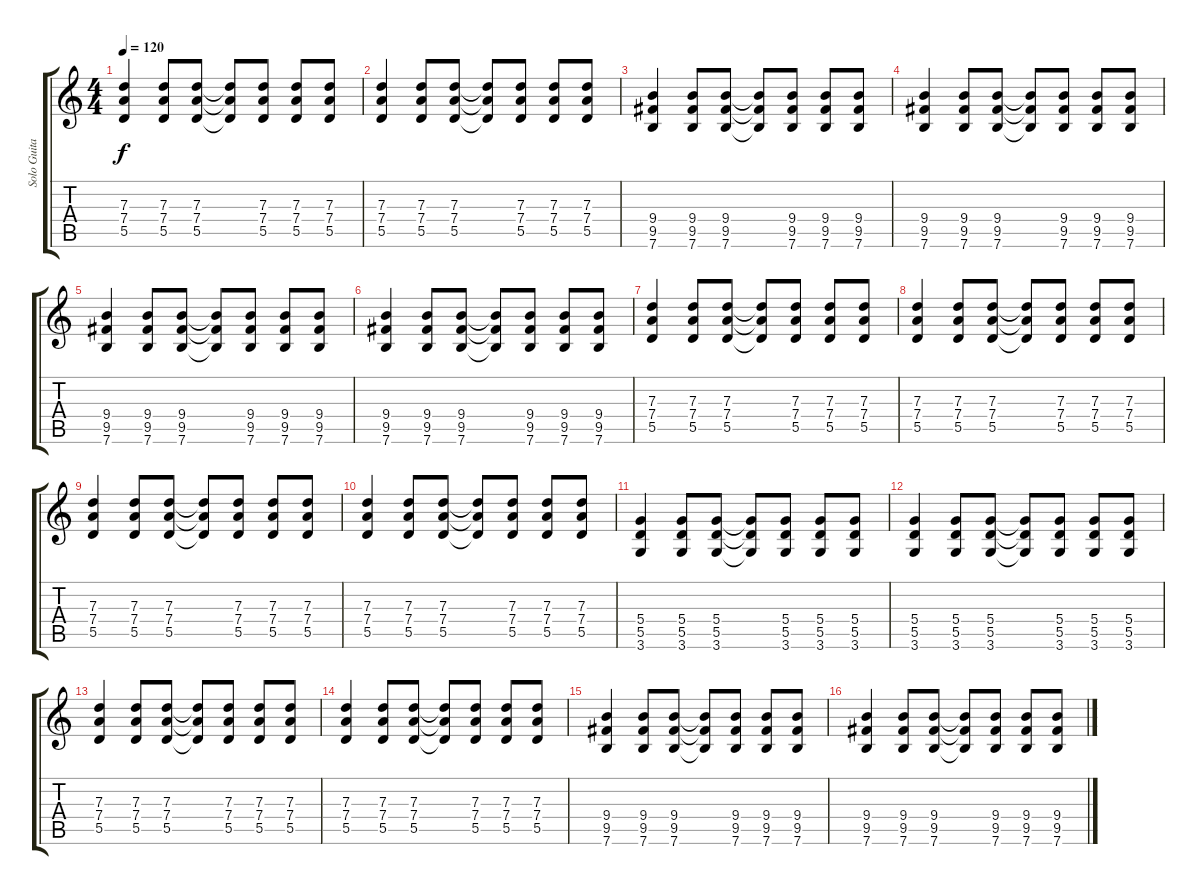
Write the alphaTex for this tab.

\track ("Solo Guitar" "Solo Guita") {instrument overdrivenguitar}
\staff {score tabs}
\tuning (E4 B3 G3 D3 A2 E2) {hide}
\ts (4 4)
\tempo 120
\clef g2
\ks c
(7.3 7.4 5.5).4{dy f} (7.3 7.4 5.5).8 (7.3 7.4 5.5).8 (7.3{t} 7.4{t} 5.5{t}).8 (7.3 7.4 5.5).8 (7.3 7.4 5.5).8 (7.3 7.4 5.5).8 |
(7.3 7.4 5.5).4 (7.3 7.4 5.5).8 (7.3 7.4 5.5).8 (7.3{t} 7.4{t} 5.5{t}).8 (7.3 7.4 5.5).8 (7.3 7.4 5.5).8 (7.3 7.4 5.5).8 |
(9.4 9.5 7.6).4 (9.4 9.5 7.6).8 (9.4 9.5 7.6).8 (9.4{t} 9.5{t} 7.6{t}).8 (9.4 9.5 7.6).8 (9.4 9.5 7.6).8 (9.4 9.5 7.6).8 |
(9.4 9.5 7.6).4 (9.4 9.5 7.6).8 (9.4 9.5 7.6).8 (9.4{t} 9.5{t} 7.6{t}).8 (9.4 9.5 7.6).8 (9.4 9.5 7.6).8 (9.4 9.5 7.6).8 |
(9.4 9.5 7.6).4 (9.4 9.5 7.6).8 (9.4 9.5 7.6).8 (9.4{t} 9.5{t} 7.6{t}).8 (9.4 9.5 7.6).8 (9.4 9.5 7.6).8 (9.4 9.5 7.6).8 |
(9.4 9.5 7.6).4 (9.4 9.5 7.6).8 (9.4 9.5 7.6).8 (9.4{t} 9.5{t} 7.6{t}).8 (9.4 9.5 7.6).8 (9.4 9.5 7.6).8 (9.4 9.5 7.6).8 |
(7.3 7.4 5.5).4 (7.3 7.4 5.5).8 (7.3 7.4 5.5).8 (7.3{t} 7.4{t} 5.5{t}).8 (7.3 7.4 5.5).8 (7.3 7.4 5.5).8 (7.3 7.4 5.5).8 |
(7.3 7.4 5.5).4 (7.3 7.4 5.5).8 (7.3 7.4 5.5).8 (7.3{t} 7.4{t} 5.5{t}).8 (7.3 7.4 5.5).8 (7.3 7.4 5.5).8 (7.3 7.4 5.5).8 |
(7.3 7.4 5.5).4 (7.3 7.4 5.5).8 (7.3 7.4 5.5).8 (7.3{t} 7.4{t} 5.5{t}).8 (7.3 7.4 5.5).8 (7.3 7.4 5.5).8 (7.3 7.4 5.5).8 |
(7.3 7.4 5.5).4 (7.3 7.4 5.5).8 (7.3 7.4 5.5).8 (7.3{t} 7.4{t} 5.5{t}).8 (7.3 7.4 5.5).8 (7.3 7.4 5.5).8 (7.3 7.4 5.5).8 |
(5.4 5.5 3.6).4 (5.4 5.5 3.6).8 (5.4 5.5 3.6).8 (5.4{t} 5.5{t} 3.6{t}).8 (5.4 5.5 3.6).8 (5.4 5.5 3.6).8 (5.4 5.5 3.6).8 |
(5.4 5.5 3.6).4 (5.4 5.5 3.6).8 (5.4 5.5 3.6).8 (5.4{t} 5.5{t} 3.6{t}).8 (5.4 5.5 3.6).8 (5.4 5.5 3.6).8 (5.4 5.5 3.6).8 |
(7.3 7.4 5.5).4 (7.3 7.4 5.5).8 (7.3 7.4 5.5).8 (7.3{t} 7.4{t} 5.5{t}).8 (7.3 7.4 5.5).8 (7.3 7.4 5.5).8 (7.3 7.4 5.5).8 |
(7.3 7.4 5.5).4 (7.3 7.4 5.5).8 (7.3 7.4 5.5).8 (7.3{t} 7.4{t} 5.5{t}).8 (7.3 7.4 5.5).8 (7.3 7.4 5.5).8 (7.3 7.4 5.5).8 |
(9.4 9.5 7.6).4 (9.4 9.5 7.6).8 (9.4 9.5 7.6).8 (9.4{t} 9.5{t} 7.6{t}).8 (9.4 9.5 7.6).8 (9.4 9.5 7.6).8 (9.4 9.5 7.6).8 |
(9.4 9.5 7.6).4 (9.4 9.5 7.6).8 (9.4 9.5 7.6).8 (9.4{t} 9.5{t} 7.6{t}).8 (9.4 9.5 7.6).8 (9.4 9.5 7.6).8 (9.4 9.5 7.6).8
